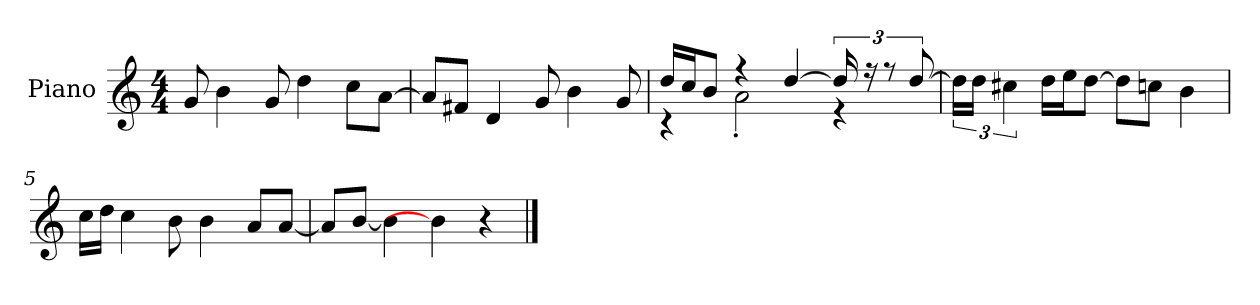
**kern
*part1
*staff1
*I"Piano
*I'P-no
*clefG2
*k[]
*M4/4
*MM90
=1
8g/
4b\
8g/
4dd\
8cc\L
[8a\J
=2
8a/L]
8f#X/J
4d/
8g/
4b\
8g/
=3
*^
16dd/LL	4r
16cc/J	.
8b/J	.
4r	2a'\
[4dd/	.
24dd/]	4r
24r	.
12r	.
[12dd/	.
*v	*v
=4
24dd\LL]
24dd\JJ
6cc#X\
16dd\LL
16ee\J
[8dd\J
8dd\L]
8ccn\J
4b\
!!LO:LB:g=z
=5
16cc\LL
16dd\JJ
4cc\
8b\
4b\
8a/L
[8a/J
=6
8a/L]
[8b/J
4b\]
4b\]
4r
==
*-
